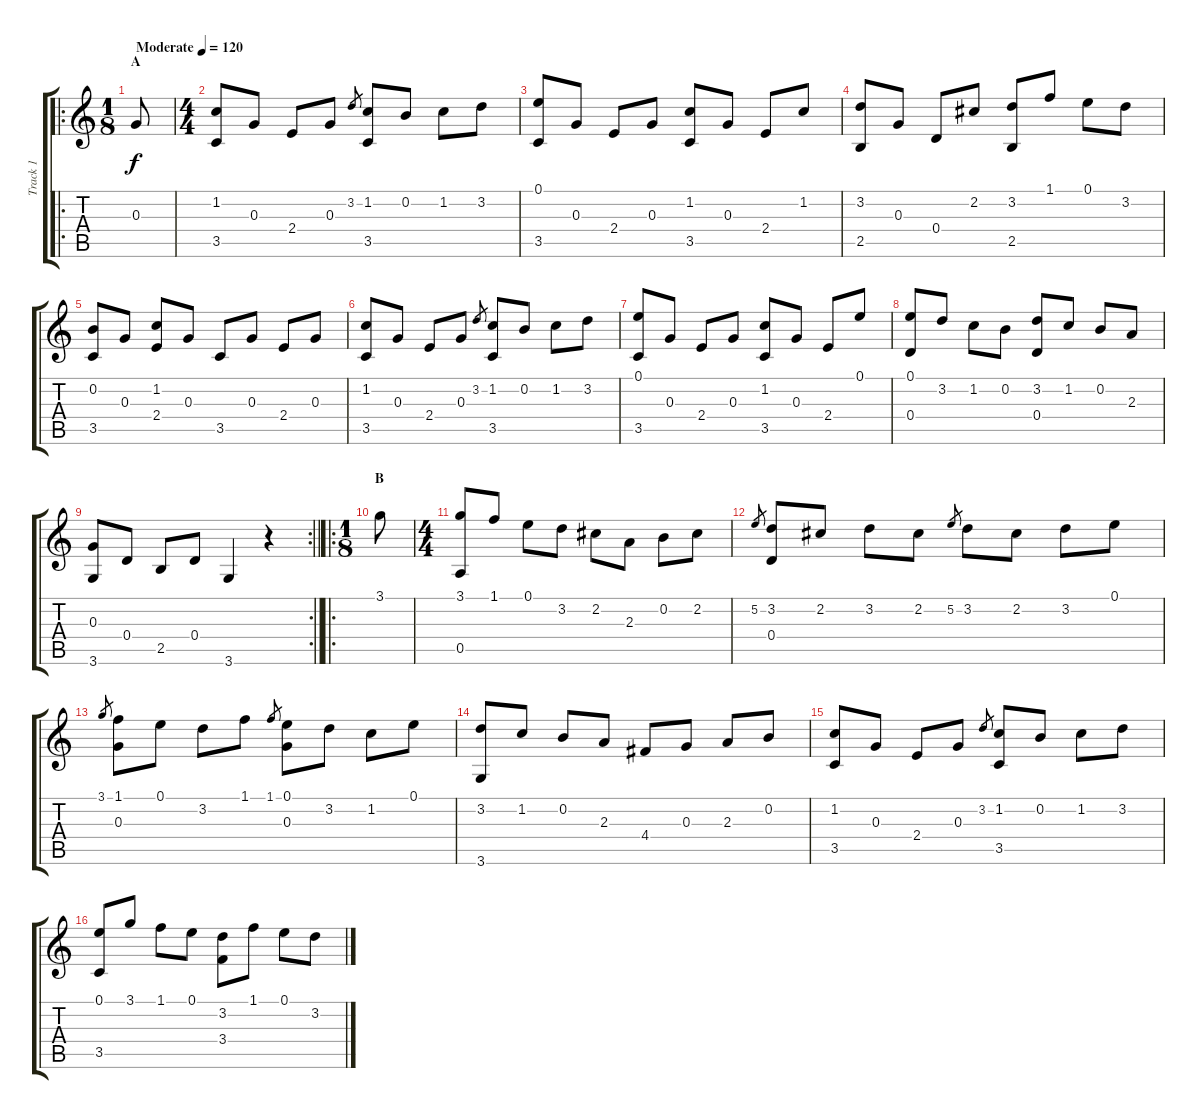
\track ("Track 1" "Track 1") {instrument acousticguitarsteel}
\staff {score tabs}
\tuning (E4 B3 G3 D3 A2 E2) {hide}
\ro
\ts (1 8)
\section ("" "A")
\tempo (120 "Moderate")
\clef g2
\ks c
0.3.8{dy f instrument acousticguitarsteel} |
\ts (4 4)
(1.2 3.5).8 0.3.8 2.4.8 0.3.8 3.2.8{gr} (1.2 3.5).8 0.2.8 1.2.8 3.2.8 |
(0.1 3.5).8 0.3.8 2.4.8 0.3.8 (1.2 3.5).8 0.3.8 2.4.8 1.2.8 |
(3.2 2.5).8 0.3.8 0.4.8 2.2.8 (3.2 2.5).8 1.1.8 0.1.8 3.2.8 |
(0.2 3.5).8 0.3.8 (1.2 2.4).8 0.3.8 3.5.8 0.3.8 2.4.8 0.3.8 |
(1.2 3.5).8 0.3.8 2.4.8 0.3.8 3.2.8{gr} (1.2 3.5).8 0.2.8 1.2.8 3.2.8 |
(0.1 3.5).8 0.3.8 2.4.8 0.3.8 (1.2 3.5).8 0.3.8 2.4.8 0.1.8 |
(0.1 0.4).8 3.2.8 1.2.8 0.2.8 (3.2 0.4).8 1.2.8 0.2.8 2.3.8 |
\rc 2
\barLineRight lightlight
(0.3 3.6).8 0.4.8 2.5.8 0.4.8 3.6.4 r.4 |
\ro
\ts (1 8)
\section ("" "B")
3.1.8 |
\ts (4 4)
(3.1 0.5).8 1.1.8 0.1.8 3.2.8 2.2.8 2.3.8 0.2.8 2.2.8 |
5.2.8{gr} (3.2 0.4).8 2.2.8 3.2.8 2.2.8 5.2.8{gr} 3.2.8 2.2.8 3.2.8 0.1.8 |
3.1.8{gr} (1.1 0.3).8 0.1.8 3.2.8 1.1.8 1.1.8{gr} (0.1 0.3).8 3.2.8 1.2.8 0.1.8 |
(3.2 3.6).8 1.2.8 0.2.8 2.3.8 4.4.8 0.3.8 2.3.8 0.2.8 |
(1.2 3.5).8 0.3.8 2.4.8 0.3.8 3.2.8{gr} (1.2 3.5).8 0.2.8 1.2.8 3.2.8 |
(0.1 3.5).8 3.1.8 1.1.8 0.1.8 (3.2 3.4).8 1.1.8 0.1.8 3.2.8
